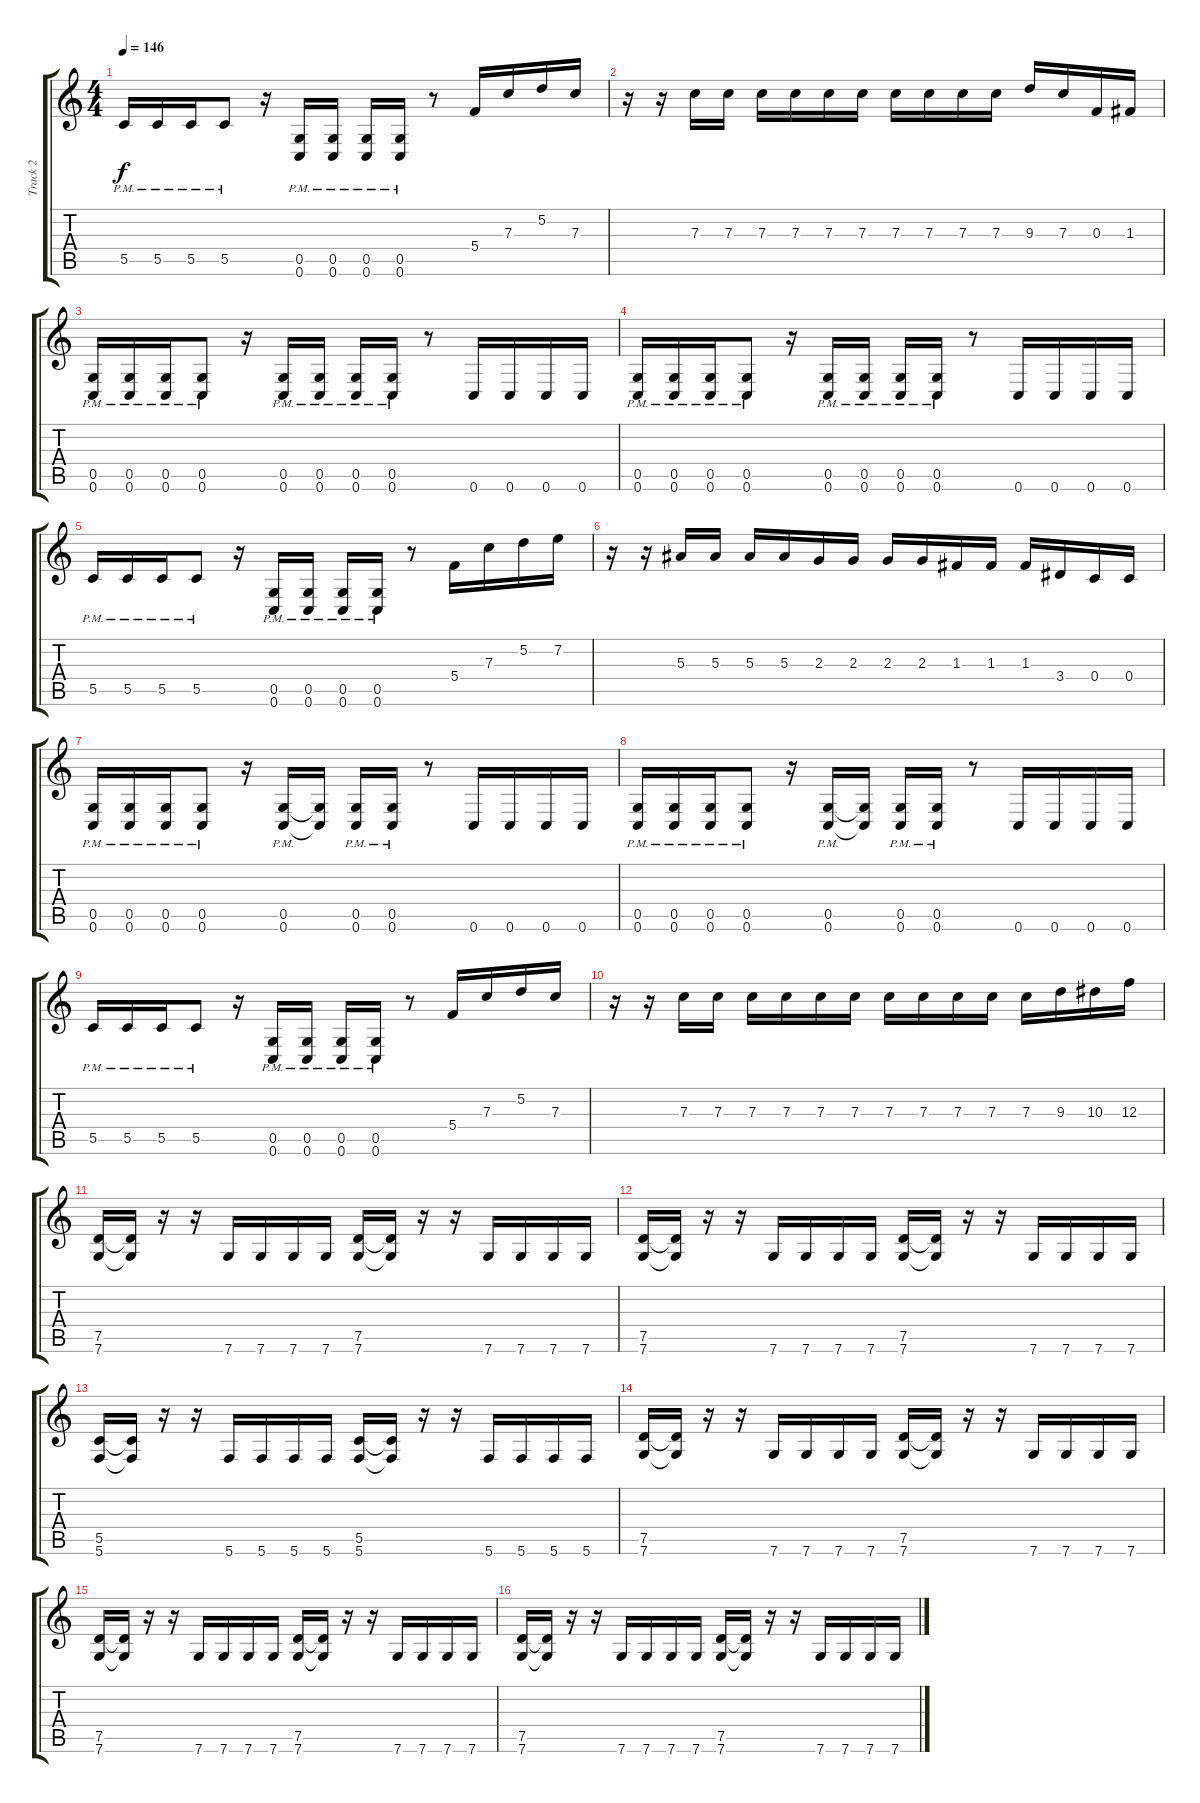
\track ("Track 2" "Track 2") {instrument distortionguitar bank 255}
\staff {score tabs}
\tuning (D4 A3 F3 C3 G2 C2) {hide}
\ts (4 4)
\tempo 146
\clef g2
\ks c
5.5{pm}.16{dy f volume 10} 5.5{pm}.16 5.5{pm}.16 5.5{pm}.8 r.16 (0.5{pm} 0.6{pm}).16 (0.5{pm} 0.6{pm}).16 (0.5{pm} 0.6{pm}).16 (0.5{pm} 0.6{pm}).16 r.8 5.4.16 7.3.16 5.2.16 7.3.16 |
r.16 r.16 7.3.16 7.3.16 7.3.16 7.3.16 7.3.16 7.3.16 7.3.16 7.3.16 7.3.16 7.3.16 9.3.16 7.3.16 0.3.16 1.3.16 |
(0.5{pm} 0.6{pm}).16{volume 10} (0.5{pm} 0.6{pm}).16 (0.5{pm} 0.6{pm}).16 (0.5{pm} 0.6{pm}).8 r.16 (0.5{pm} 0.6{pm}).16 (0.5{pm} 0.6{pm}).16 (0.5{pm} 0.6{pm}).16 (0.5{pm} 0.6{pm}).16 r.8 0.6.16 0.6.16 0.6.16 0.6.16 |
(0.5{pm} 0.6{pm}).16 (0.5{pm} 0.6{pm}).16 (0.5{pm} 0.6{pm}).16 (0.5{pm} 0.6{pm}).8 r.16 (0.5{pm} 0.6{pm}).16 (0.5{pm} 0.6{pm}).16 (0.5{pm} 0.6{pm}).16 (0.5{pm} 0.6{pm}).16 r.8 0.6.16 0.6.16 0.6.16 0.6.16 |
5.5{pm}.16{volume 10} 5.5{pm}.16 5.5{pm}.16 5.5{pm}.8 r.16 (0.5{pm} 0.6{pm}).16 (0.5{pm} 0.6{pm}).16 (0.5{pm} 0.6{pm}).16 (0.5{pm} 0.6{pm}).16 r.8 5.4.16 7.3.16 5.2.16 7.2.16 |
r.16 r.16 5.3.16 5.3.16 5.3.16 5.3.16 2.3.16 2.3.16 2.3.16 2.3.16 1.3.16 1.3.16 1.3.16 3.4.16 0.4.16 0.4.16 |
(0.5{pm} 0.6{pm}).16{volume 10} (0.5{pm} 0.6{pm}).16 (0.5{pm} 0.6{pm}).16 (0.5{pm} 0.6{pm}).8 r.16 (0.5{pm} 0.6{pm}).16 (0.5{t} 0.6{t}).16 (0.5{pm} 0.6{pm}).16 (0.5{pm} 0.6{pm}).16 r.8 0.6.16 0.6.16 0.6.16 0.6.16 |
(0.5{pm} 0.6{pm}).16 (0.5{pm} 0.6{pm}).16 (0.5{pm} 0.6{pm}).16 (0.5{pm} 0.6{pm}).8 r.16 (0.5{pm} 0.6{pm}).16 (0.5{t} 0.6{t}).16 (0.5{pm} 0.6{pm}).16 (0.5{pm} 0.6{pm}).16 r.8 0.6.16 0.6.16 0.6.16 0.6.16 |
5.5{pm}.16{volume 10} 5.5{pm}.16 5.5{pm}.16 5.5{pm}.8 r.16 (0.5{pm} 0.6{pm}).16 (0.5{pm} 0.6{pm}).16 (0.5{pm} 0.6{pm}).16 (0.5{pm} 0.6{pm}).16 r.8 5.4.16 7.3.16 5.2.16 7.3.16 |
r.16 r.16 7.3.16 7.3.16 7.3.16 7.3.16 7.3.16 7.3.16 7.3.16 7.3.16 7.3.16 7.3.16 7.3.16 9.3.16 10.3.16 12.3.16 |
(7.5 7.6).16 (7.5{t} 7.6{t}).16 r.16 r.16 7.6.16 7.6.16 7.6.16 7.6.16 (7.5 7.6).16 (7.5{t} 7.6{t}).16 r.16 r.16 7.6.16 7.6.16 7.6.16 7.6.16 |
(7.5 7.6).16 (7.5{t} 7.6{t}).16 r.16 r.16 7.6.16 7.6.16 7.6.16 7.6.16 (7.5 7.6).16 (7.5{t} 7.6{t}).16 r.16 r.16 7.6.16 7.6.16 7.6.16 7.6.16 |
(5.5 5.6).16 (5.5{t} 5.6{t}).16 r.16 r.16 5.6.16 5.6.16 5.6.16 5.6.16 (5.5 5.6).16 (5.5{t} 5.6{t}).16 r.16 r.16 5.6.16 5.6.16 5.6.16 5.6.16 |
(7.5 7.6).16 (7.5{t} 7.6{t}).16 r.16 r.16 7.6.16 7.6.16 7.6.16 7.6.16 (7.5 7.6).16 (7.5{t} 7.6{t}).16 r.16 r.16 7.6.16 7.6.16 7.6.16 7.6.16 |
(7.5 7.6).16 (7.5{t} 7.6{t}).16 r.16 r.16 7.6.16 7.6.16 7.6.16 7.6.16 (7.5 7.6).16 (7.5{t} 7.6{t}).16 r.16 r.16 7.6.16 7.6.16 7.6.16 7.6.16 |
(7.5 7.6).16 (7.5{t} 7.6{t}).16 r.16 r.16 7.6.16 7.6.16 7.6.16 7.6.16 (7.5 7.6).16 (7.5{t} 7.6{t}).16 r.16 r.16 7.6.16 7.6.16 7.6.16 7.6.16
